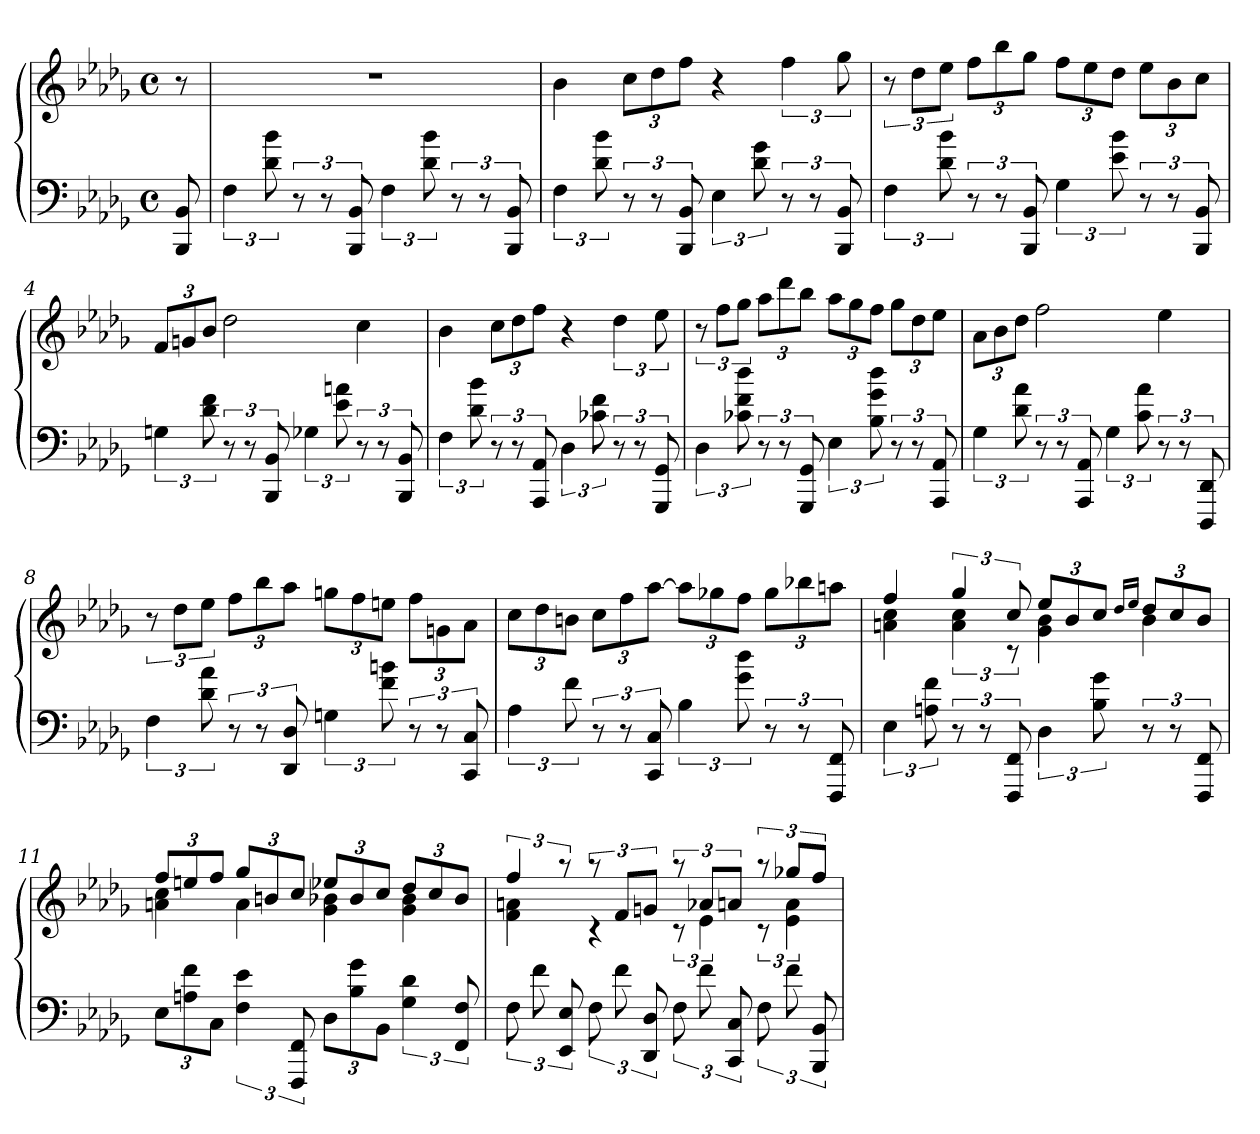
**kern	**kern
*part1	*part1
*staff2	*staff1
*clefF4	*clefG2
*k[b-e-a-d-g-]	*k[b-e-a-d-g-]
*b-:	*b-:
*M4/4	*M4/4
*met(c)	*met(c)
=	=
8BBB- 8BB-	8r
=1	=1
6F	1r
12d- 12b-	.
12r	.
12r	.
12BBB- 12BB-	.
6F	.
12d- 12b-	.
12r	.
12r	.
12BBB- 12BB-	.
=2	=2
6F	4b-
12d- 12b-	.
12r	12ccL
12r	12dd-
12BBB- 12BB-	12ffJ
6E-	4r
12d- 12g-	.
12r	6ff
12r	.
12BBB- 12BB-	12gg-
=3	=3
6F	12r
.	12dd-L
12d- 12b-	12ee-J
12r	12ffL
12r	12bb-
12BBB- 12BB-	12gg-J
6G-	12ffL
.	12ee-
12e- 12b-	12dd-J
12r	12ee-L
12r	12b-
12BBB- 12BB-	12ccJ
=4	=4
6Gn	12fL
.	12gn
12d- 12f	12b-J
12r	2dd-
12r	.
12BBB- 12BB-	.
6G-X	.
12e- 12an	.
12r	4cc
12r	.
12BBB- 12BB-	.
=5	=5
6F	4b-
12d- 12b-	.
12r	12ccL
12r	12dd-
12AAA- 12AA-	12ffJ
6D-	4r
12c-X 12f	.
12r	6dd-
12r	.
12GGG- 12GG-	12ee-
=6	=6
6D-	12r
.	12ffL
12c-X 12f 12dd-	12gg-J
12r	12aa-L
12r	12ddd-
12GGG- 12GG-	12bb-J
6E-	12aa-L
.	12gg-
12B- 12g- 12dd-	12ffJ
12r	12gg-L
12r	12dd-
12AAA- 12AA-	12ee-J
=7	=7
6G-	12a-L
.	12b-
12d- 12a-	12dd-J
12r	2ff
12r	.
12AAA- 12AA-	.
6G-	.
12c 12a-	.
12r	4ee-
12r	.
12DDD- 12DD-	.
=8	=8
6F	12r
.	12dd-L
12d- 12a-	12ee-J
12r	12ffL
12r	12bb-
12DD- 12D-	12aa-J
6Gn	12ggnL
.	12ff
12f 12bn	12eenJ
12r	12ffL
12r	12gn
12CC 12C	12a-J
=9	=9
6A-	12ccL
.	12dd-
12f	12bnJ
12r	12ccL
12r	12ff
12CC 12C	[12aa-J
6B-	12aa-L]
.	12gg-X
12g- 12dd-	12ffJ
12r	12gg-L
12r	12bb-X
12FFF 12FF	12aanJ
=10	=10
*	*^
6E-	4ff	4an 4cc
12An 12f	.	.
12r	6gg-	6a 6cc
12r	.	.
12FFF 12FF	12cc	12rc
6D-	12ee-L	4g- 4b-
.	12b-	.
12B- 12g-	12ccJ	.
.	16qqdd-/LL	.
.	16qqee-/JJ	.
12r	12dd-L	4b-
12r	12cc	.
12FFF 12FF	12b-J	.
=11	=11	=11
12E-L	12ffL	4an 4cc
12An 12f	12een	.
12CJ	12ffJ	.
6F 6e-	12gg-L	4a
.	12bn	.
12FFF 12FF	12ccJ	.
12D-L	12ee-XL	4g- 4b-X
12B- 12g-	12b-	.
12BB-J	12ccJ	.
6G- 6d-	12dd-L	4g- 4b-
.	12cc	.
12FF 12F	12b-J	.
=12	=12	=12
12F	6ff	4f 4an
12f	.	.
12EE- 12E-	12raa	.
12F	12raa	4rc
12f	12fL	.
12DD- 12D-	12gnJ	.
12F	12raa	12rc
12f	12a-XL	6e-
12CC 12C	12anJ	.
12F	12raa	12rc
12f	12gg-XL	6e- 6a
12BBB- 12BB-	12ffJ	.
*	*v	*v
=	=
*-	*-
